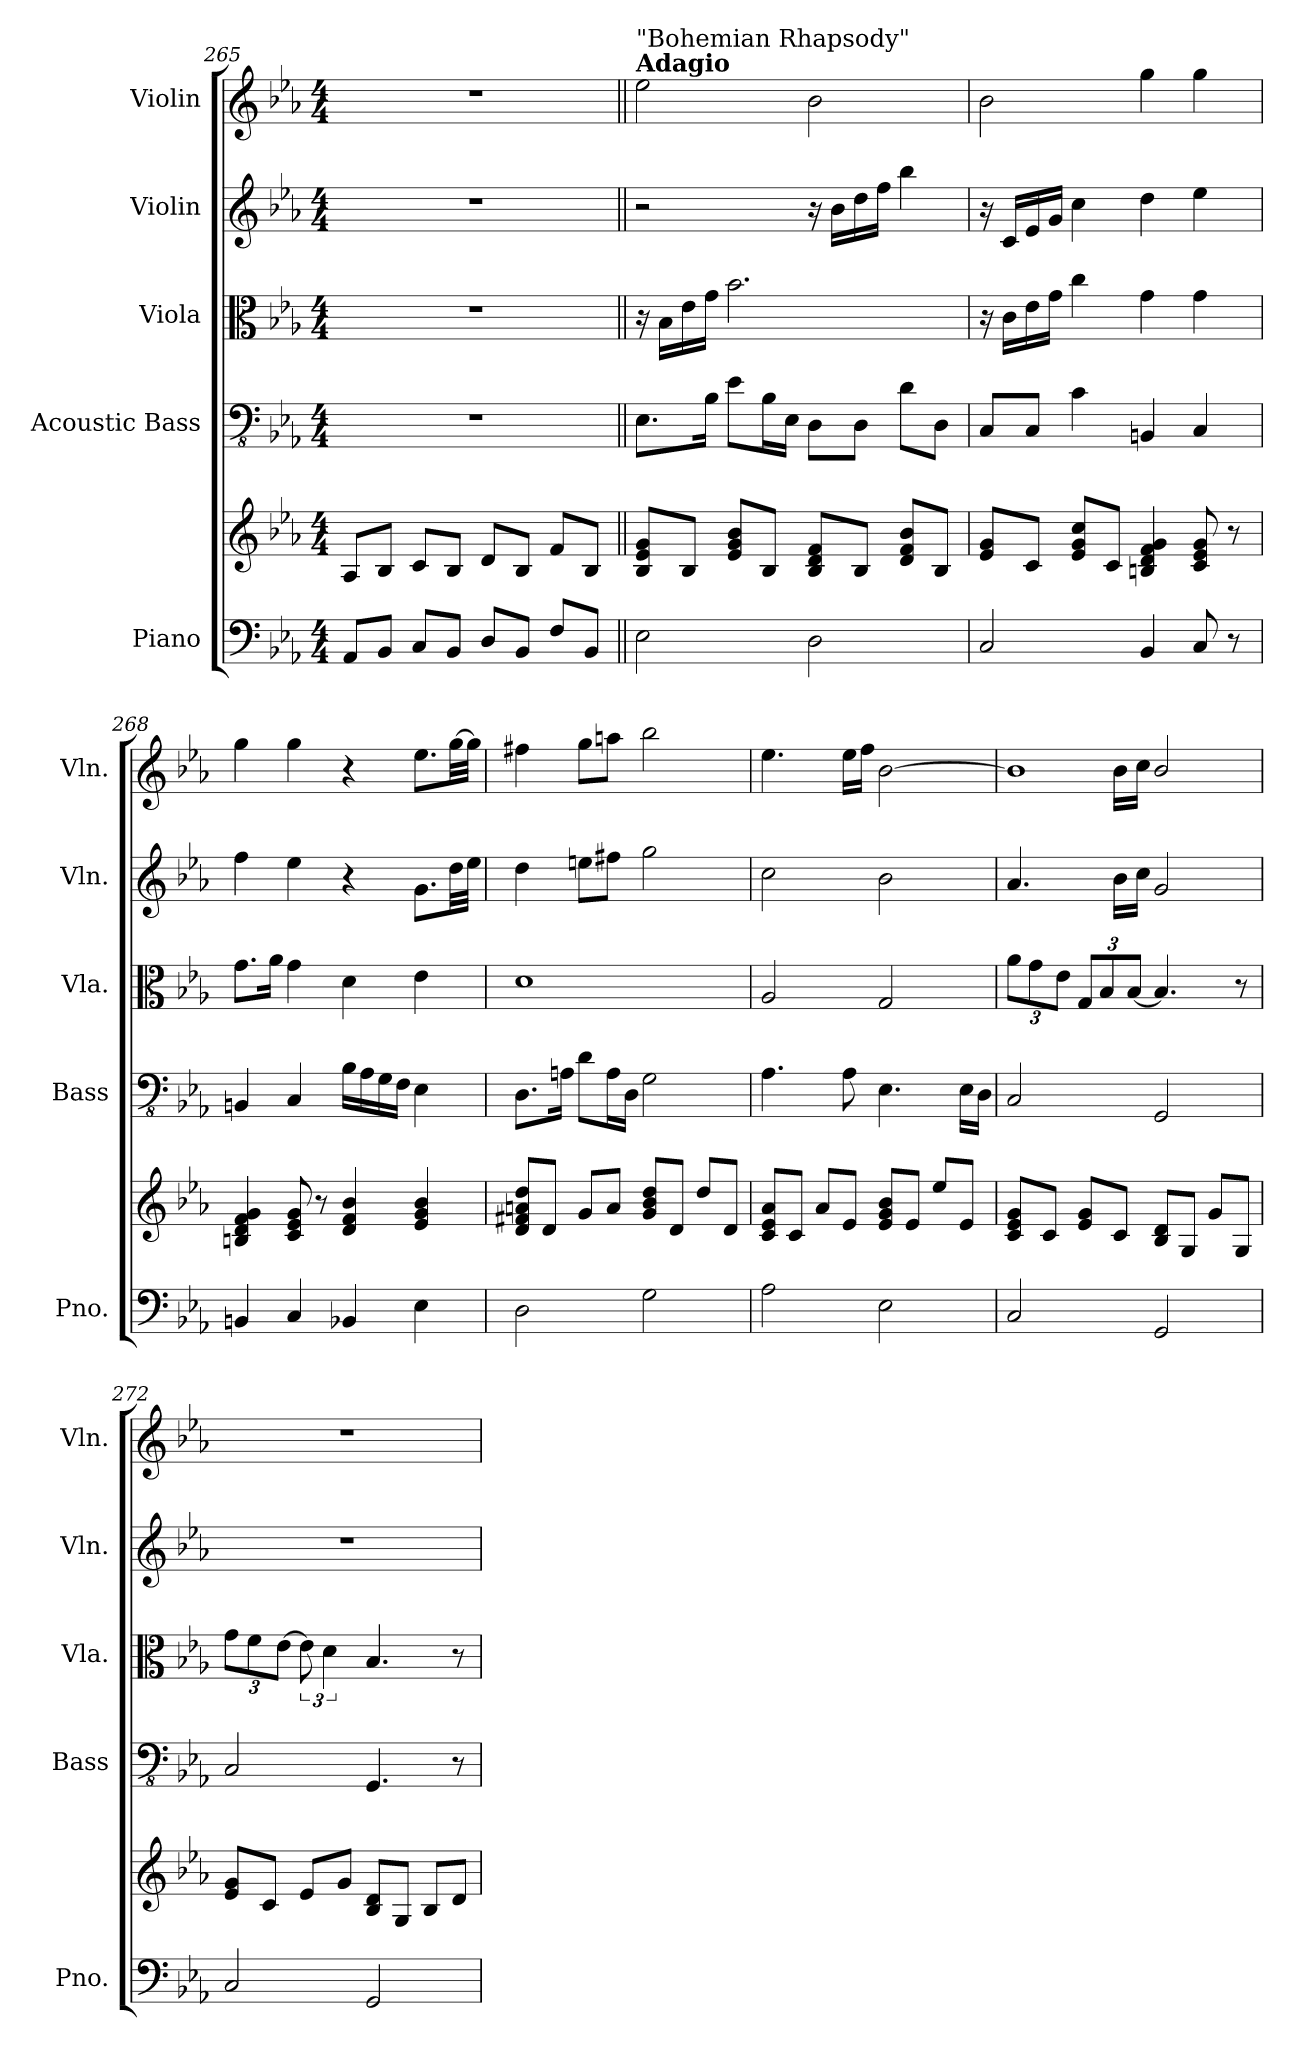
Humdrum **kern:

**kern	**kern	**kern	**kern	**kern	**kern
*part5	*part5	*part4	*part3	*part2	*part1
*staff6	*staff5	*staff4	*staff3	*staff2	*staff1
*I"Piano	*	*I"Acoustic Bass	*I"Viola	*I"Violin	*I"Violin
*I'Pno.	*	*I'Bass	*I'Vla.	*I'Vln.	*I'Vln.
!!LO:LB:g=z
*clefF4	*clefG2	*clefFv4	*clefC3	*clefG2	*clefG2
*k[b-e-a-]	*k[b-e-a-]	*k[b-e-a-]	*k[b-e-a-]	*k[b-e-a-]	*k[b-e-a-]
*M4/4	*M4/4	*M4/4	*M4/4	*M4/4	*M4/4
=265	=265	=265	=265	=265	=265
8AA-/L	8A-/L	1r	1r	1r	1r
8BB-/J	8B-/J	.	.	.	.
8C/L	8c/L	.	.	.	.
8BB-/J	8B-/J	.	.	.	.
8D/L	8d/L	.	.	.	.
8BB-/J	8B-/J	.	.	.	.
8F/L	8f/L	.	.	.	.
8BB-/J	8B-/J	.	.	.	.
=266||	=266||	=266||	=266||	=266||	=266||
!	!	!	!	!	!LO:TX:a:B:t=Adagio
!	!	!	!	!	!LO:TX:a:t="Bohemian Rhapsody"
2E-\	8B-/ 8e-/ 8g/L	8.EE-\L	16r	2r	2ee-\
.	.	.	16B-\LL	.	.
.	8B-/J	.	16e-\	.	.
.	.	16BB-\Jk	16g\JJ	.	.
.	8e-/ 8g/ 8b-/L	8E-\L	2.b-\	.	.
.	8B-/J	16BB-\L	.	.	.
.	.	16EE-\JJ	.	.	.
2D\	8B-/ 8d/ 8f/L	8DD\L	.	16r	2b-\
.	.	.	.	16b-\LL	.
.	8B-/J	8DD\J	.	16dd\	.
.	.	.	.	16ff\JJ	.
.	8d/ 8f/ 8b-/L	8D\L	.	4bb-\	.
.	8B-/J	8DD\J	.	.	.
=267	=267	=267	=267	=267	=267
2C/	8e-/ 8g/L	8CC/L	16r	16r	2b-\
.	.	.	16c\LL	16c/LL	.
.	8c/J	8CC/J	16e-\	16e-/	.
.	.	.	16g\JJ	16g/JJ	.
.	8e-/ 8g/ 8cc/L	4C\	4cc\	4cc\	.
.	8c/J	.	.	.	.
4BB-/	4Bn/ 4d/ 4f/ 4g/	4BBBn/	4g\	4dd\	4gg\
8C/	8c/ 8e-/ 8g/	4CC/	4g\	4ee-\	4gg\
8r	8r	.	.	.	.
=268	=268	=268	=268	=268	=268
4BBn/	4Bn/ 4d/ 4f/ 4g/	4BBBn/	8.g\L	4ff\	4gg\
.	.	.	16a-\Jk	.	.
4C/	8c/ 8e-/ 8g/	4CC/	4g\	4ee-\	4gg\
.	8r	.	.	.	.
4BB-X/	4d/ 4f/ 4b-/	16BB-\LL	4d\	4r	4r
.	.	16AA-\	.	.	.
.	.	16GG\	.	.	.
.	.	16FF\JJ	.	.	.
4E-\	4e-/ 4g/ 4b-/	4EE-\	4e-\	8.g\L	8.ee-\L
.	.	.	.	32dd\LL	[32gg\LL
.	.	.	.	32ee-\JJJ	32gg\JJJ]
=269	=269	=269	=269	=269	=269
2D\	8d/ 8f#X/ 8an/ 8dd/L	8.DD\L	1d	4dd\	4ff#X\
.	8d/J	.	.	.	.
.	.	16AAn\Jk	.	.	.
.	8g/L	8D\L	.	8een\L	8gg\L
.	8a/J	16AA\L	.	8ff#X\J	8aan\J
.	.	16DD\JJ	.	.	.
2G\	8g/ 8b-/ 8dd/L	2GG\	.	2gg\	2bb-\
.	8d/J	.	.	.	.
.	8dd/L	.	.	.	.
.	8d/J	.	.	.	.
!!LO:PB:g=z
=270	=270	=270	=270	=270	=270
2A-\	8c/ 8e-/ 8a-/L	4.AA-\	2A-/	2cc\	4.ee-\
.	8c/J	.	.	.	.
.	8a-/L	.	.	.	.
.	8e-/J	8AA-\	.	.	16ee-\LL
.	.	.	.	.	16ff\JJ
2E-\	8e-/ 8g/ 8b-/L	4.EE-\	2G/	2b-\	[2b-\
.	8e-/J	.	.	.	.
.	8ee-/L	.	.	.	.
.	8e-/J	16EE-\LL	.	.	.
.	.	16DD\JJ	.	.	.
=271	=271	=271	=271	=271	=271
*	*	*	*Xbrackettup	*	*
*	*	*	*	*	*^
*	*	*	*	*	*	*^
2C/	8c/ 8e-/ 8g/L	2CC/	12a-\L	4.a-/	1b-]	4.ryy	2ryy
.	.	.	12g\	.	.	.	.
.	8c/J	.	.	.	.	.	.
.	.	.	12e-\J	.	.	.	.
.	8e-/ 8g/L	.	12G/L	.	.	.	.
.	.	.	12B-/	.	.	.	.
.	8c/J	.	.	16b-\LL	.	16b-\LL	.
.	.	.	[12B-/J	.	.	.	.
.	.	.	.	16cc\JJ	.	16cc\JJ	.
2GG/	8B-/ 8d/L	2GGG/	4.B-/]	2g/	.	2ryy	2b-/
.	8G/J	.	.	.	.	.	.
.	8g/L	.	.	.	.	.	.
.	8G/J	.	8r	.	.	.	.
*	*	*	*	*	*v	*v	*v
=272	=272	=272	=272	=272	=272
2C/	8e-/ 8g/L	2CC/	12g\L	1r	1r
.	.	.	12f\	.	.
.	8c/J	.	.	.	.
.	.	.	[12e-\J	.	.
*	*	*	*brackettup	*	*
.	8e-/L	.	12e-\]	.	.
.	.	.	6d\	.	.
.	8g/J	.	.	.	.
2GG/	8B-/ 8d/L	4.GGG/	4.B-/	.	.
.	8G/J	.	.	.	.
.	8B-/L	.	.	.	.
.	8d/J	8r	8r	.	.
=	=	=	=	=	=
*-	*-	*-	*-	*-	*-
